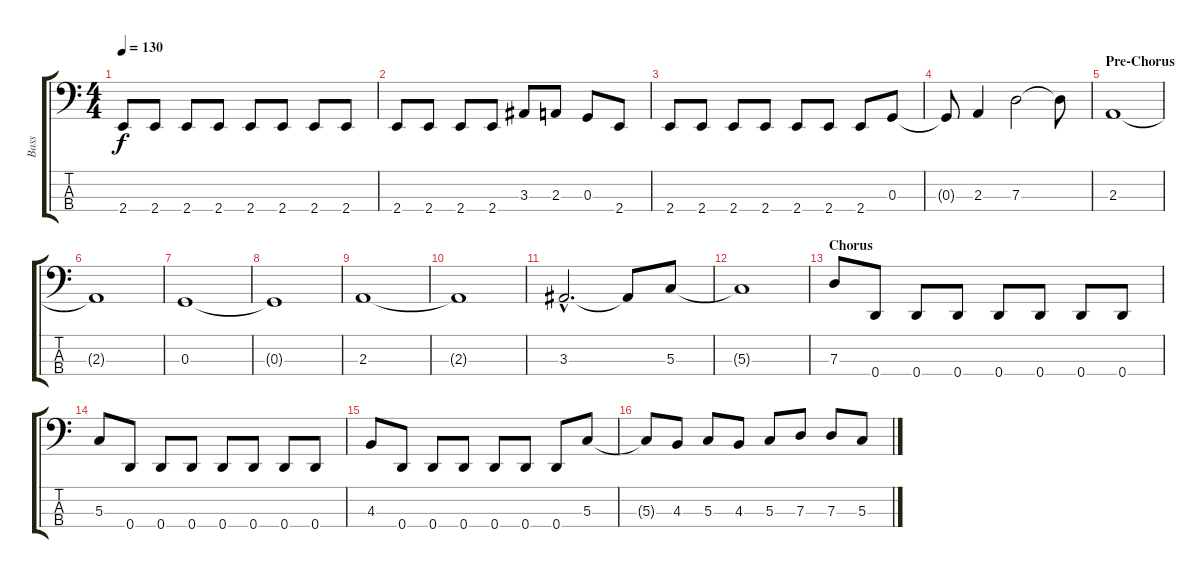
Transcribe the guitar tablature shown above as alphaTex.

\track ("Bass" "Bass") {instrument electricbassfinger}
\staff {score tabs}
\tuning (F2 C2 G1 D1) {hide}
\ts (4 4)
\tempo 130
\clef f4
\ks c
2.4.8{dy f} 2.4.8 2.4.8 2.4.8 2.4.8 2.4.8 2.4.8 2.4.8 |
2.4.8 2.4.8 2.4.8 2.4.8 3.3.8 2.3.8 0.3.8 2.4.8 |
2.4.8 2.4.8 2.4.8 2.4.8 2.4.8 2.4.8 2.4.8 0.3.8 |
0.3{t}.8 2.3.4 7.3.2 7.3{t}.8 |
\section ("" "Pre-Chorus")
2.3.1 |
2.3{t}.1 |
0.3.1 |
0.3{t}.1 |
2.3.1 |
2.3{t}.1 |
3.3{hac}.2{d} 3.3{t}.8 5.3.8 |
5.3{t}.1 |
\section ("" "Chorus")
7.3.8 0.4.8 0.4.8 0.4.8 0.4.8 0.4.8 0.4.8 0.4.8 |
5.3.8 0.4.8 0.4.8 0.4.8 0.4.8 0.4.8 0.4.8 0.4.8 |
4.3.8 0.4.8 0.4.8 0.4.8 0.4.8 0.4.8 0.4.8 5.3.8 |
5.3{t}.8 4.3.8 5.3.8 4.3.8 5.3.8 7.3.8 7.3.8 5.3.8
